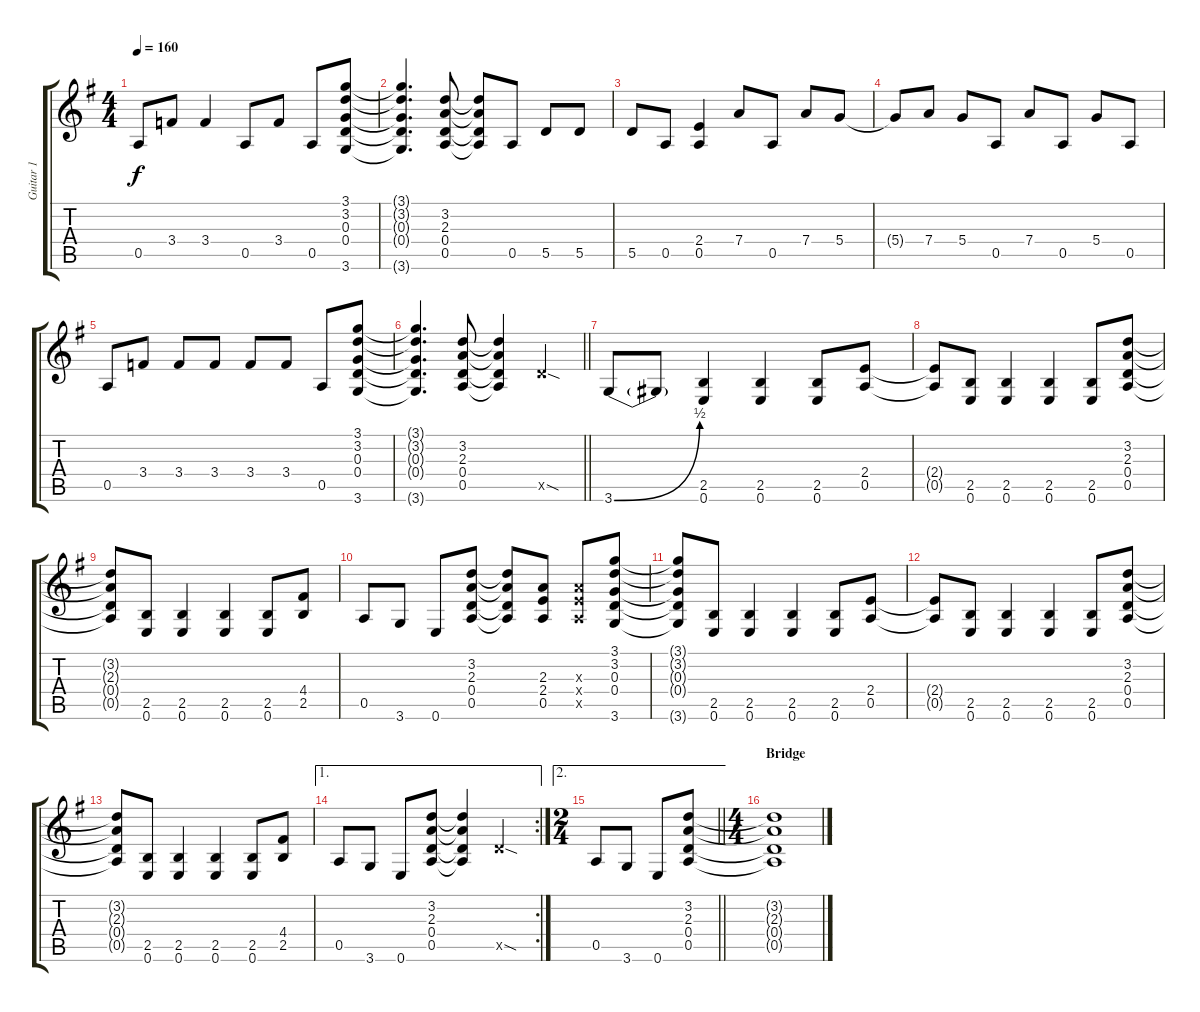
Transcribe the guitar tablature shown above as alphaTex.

\track ("Guitar 1" "Guitar 1") {instrument distortionguitar}
\staff {score tabs}
\tuning (E4 B3 G3 D3 A2 E2) {hide}
\ts (4 4)
\tempo 160
\clef g2
\ks g
0.5.8{dy f} 3.4.8 3.4.4 0.5.8 3.4.8 0.5.8 (3.1 3.2 0.3 0.4 3.6).8 |
(3.1{t} 3.2{t} 0.3{t} 0.4{t} 3.6{t}).4{d} (3.2 2.3 0.4 0.5).8 (3.2{t} 2.3{t} 0.4{t} 0.5{t}).8 0.5.8 5.5.8 5.5.8 |
5.5.8 0.5.8 (2.4 0.5).4 7.4.8 0.5.8 7.4.8 5.4.8 |
5.4{t}.8 7.4.8 5.4.8 0.5.8 7.4.8 0.5.8 5.4.8 0.5.8 |
0.5.8 3.4.8 3.4.8 3.4.8 3.4.8 3.4.8 0.5.8 (3.1 3.2 0.3 0.4 3.6).8 |
\barLineRight lightlight
(3.1{t} 3.2{t} 0.3{t} 0.4{t} 3.6{t}).4{d} (3.2 2.3 0.4 0.5).8 (3.2{t} 2.3{t} 0.4{t} 0.5{t}).4 5.5{sod x}.4 |
3.6{be (bend 0 0 60 2)}.8 3.6{t}.8 (2.5 0.6).4 (2.5 0.6).4 (2.5 0.6).8 (2.4 0.5).8 |
(2.4{t} 0.5{t}).8 (2.5 0.6).8 (2.5 0.6).4 (2.5 0.6).4 (2.5 0.6).8 (3.2 2.3 0.4 0.5).8 |
(3.2{t} 2.3{t} 0.4{t} 0.5{t}).8 (2.5 0.6).8 (2.5 0.6).4 (2.5 0.6).4 (2.5 0.6).8 (4.4 2.5).8 |
0.5.8 3.6.8 0.6.8 (3.2 2.3 0.4 0.5).8 (3.2{t} 2.3{t} 0.4{t} 0.5{t}).8 (2.3 2.4 0.5).8 (2.3{x} 2.4{x} 0.5{x}).8 (3.1 3.2 0.3 0.4 3.6).8 |
(3.1{t} 3.2{t} 0.3{t} 0.4{t} 3.6{t}).8 (2.5 0.6).8 (2.5 0.6).4 (2.5 0.6).4 (2.5 0.6).8 (2.4 0.5).8 |
(2.4{t} 0.5{t}).8 (2.5 0.6).8 (2.5 0.6).4 (2.5 0.6).4 (2.5 0.6).8 (3.2 2.3 0.4 0.5).8 |
(3.2{t} 2.3{t} 0.4{t} 0.5{t}).8 (2.5 0.6).8 (2.5 0.6).4 (2.5 0.6).4 (2.5 0.6).8 (4.4 2.5).8 |
\ae 1
\rc 2
0.5.8 3.6.8 0.6.8 (3.2 2.3 0.4 0.5).8 (3.2{t} 2.3{t} 0.4{t} 0.5{t}).4 5.5{sod x}.4 |
\ae 2
\ts (2 4)
\barLineRight lightlight
0.5.8 3.6.8 0.6.8 (3.2 2.3 0.4 0.5).8 |
\ts (4 4)
\section ("" "Bridge")
(3.2{t} 2.3{t} 0.4{t} 0.5{t}).1
